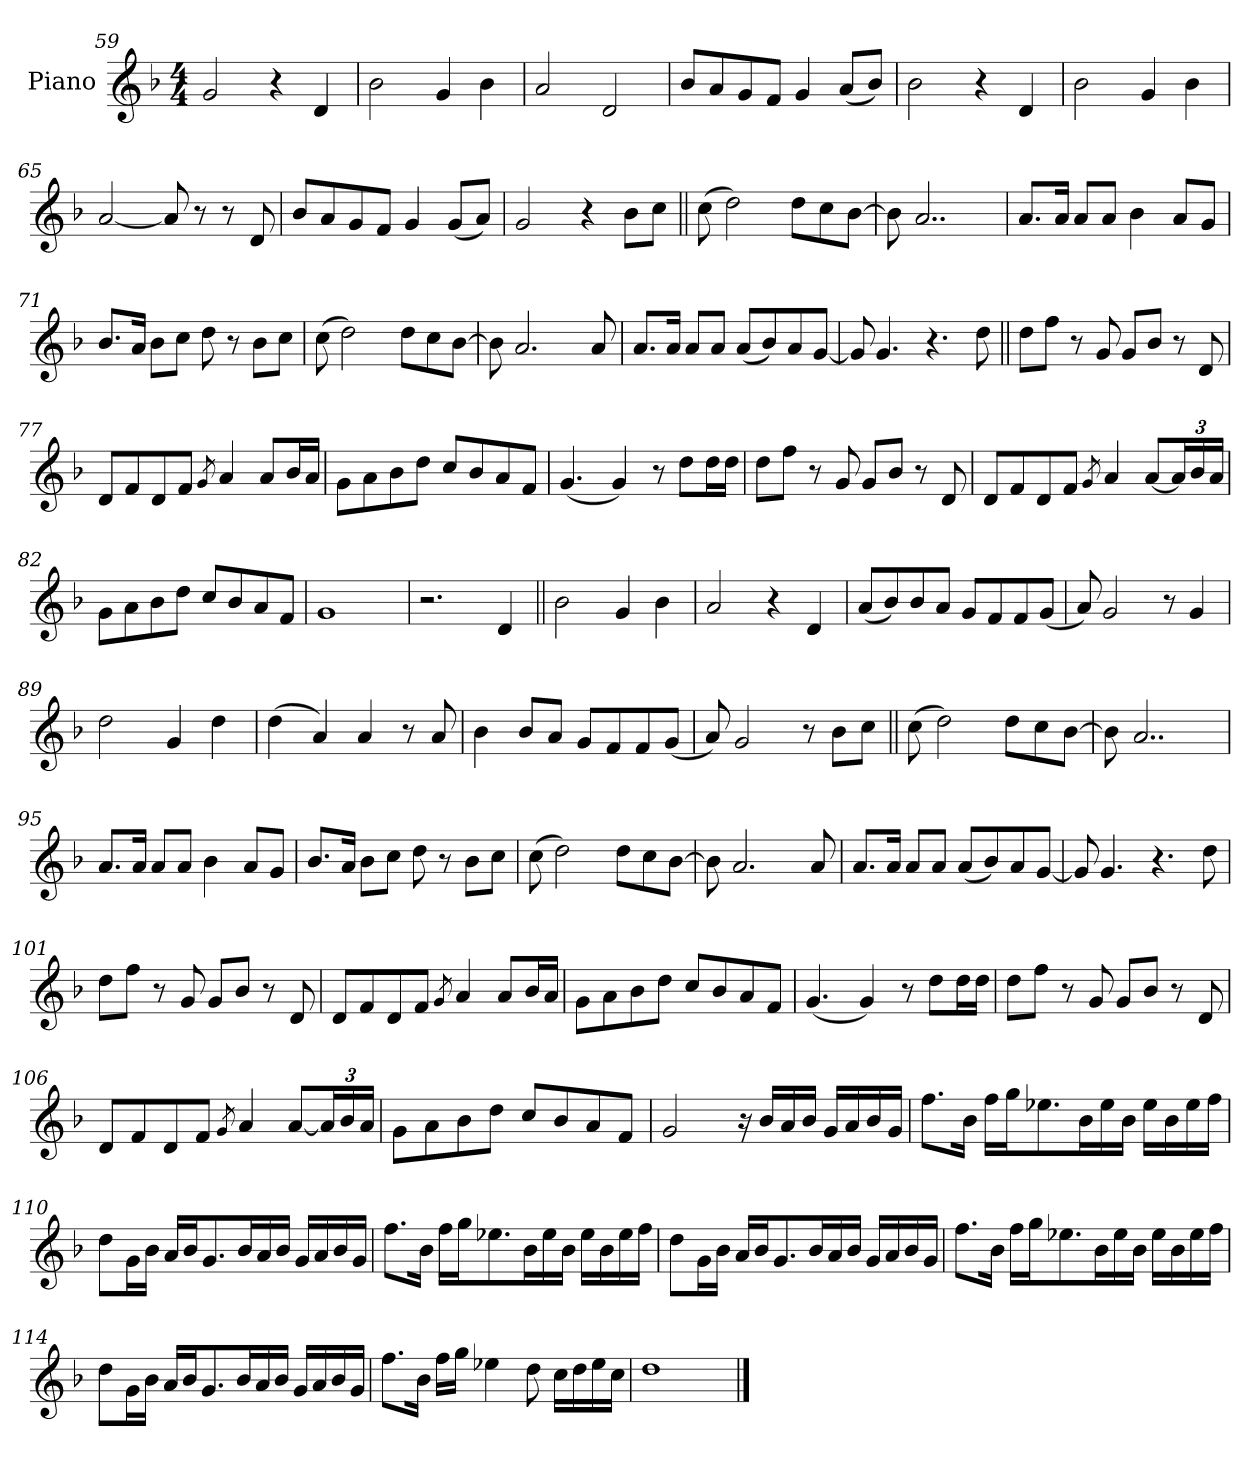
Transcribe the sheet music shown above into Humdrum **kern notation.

**kern
*part1
*staff1
*I"Piano
*I'Pno.
*clefG2
*k[b-]
*M4/4
=59
2g
4r
4d
=60
2b-
4g
4b-
=61
2a
2d
=62
8b-L
8a
8g
8fJ
4g
(8aL
8b-J)
=63
2b-
4r
4d
=64
2b-
4g
4b-
=65
[2a
8a]
8r
8r
8d
=66
8b-L
8a
8g
8fJ
4g
(8gL
8aJ)
=67
2g
4r
8b-L
8ccJ
=68||
(8cc
2dd)
8ddL
8cc
[8b-J
=69
8b-]
2..a
=70
8.aL
16aJk
8aL
8aJ
4b-
8aL
8gJ
=71
8.b-L
16aJk
8b-L
8ccJ
8dd
8r
8b-L
8ccJ
=72
(8cc
2dd)
8ddL
8cc
[8b-J
=73
8b-]
2.a
8a
=74
8.aL
16aJk
8aL
8aJ
(8aL
8b-)
8a
[8gJ
=75
8g]
4.g
4.r
8dd!
=76||
8dd!L
8ff!J
8r
8g!
8g!L
8b-!J
8r
8d!
=77
8d!L
8f!
8d!
8f!J
8qg
4a!
8a!L
16b-!L
16a!JJ
=78
8g!L
8a!
8b-!
8dd!J
8cc!L
8b-!
8a!
8f!J
=79
(4.g!
4g!)
8r
8dd!L
16dd!L
16dd!JJ
=80
8dd!L
8ff!J
8r
8g!
8g!L
8b-!J
8r
8d!
=81
8d!L
8f!
8d!
8f!J
8qg
4a!
[8a!L
*Xbrackettup
24a!L]
24b-!
24a!JJ
=82
8g!L
8a!
8b-!
8dd!J
8cc!L
8b-!
8a!
8f!J
=83
1g!
=84
2.r
4d
=85||
2b-
4g
4b-
=86
2a
4r
4d
=87
(8aL
8b-)
8b-
8aJ
8gL
8f
8f
(8gJ
=88
8a)
2g
8r
4g
=89
2dd
4g
4dd
=90
(4dd
4a)
4a
8r
8a
=91
4b-
8b-L
8aJ
8gL
8f
8f
(8gJ
=92
8a)
2g
8r
8b-L
8ccJ
=93||
(8cc
2dd)
8ddL
8cc
[8b-J
=94
8b-]
2..a
=95
8.aL
16aJk
8aL
8aJ
4b-
8aL
8gJ
=96
8.b-L
16aJk
8b-L
8ccJ
8dd
8r
8b-L
8ccJ
=97
(8cc
2dd)
8ddL
8cc
[8b-J
=98
8b-]
2.a
8a
=99
8.aL
16aJk
8aL
8aJ
(8aL
8b-)
8a
[8gJ
=100
8g]
4.g
4.r
8dd!
=101
8dd!L
8ff!J
8r
8g!
8g!L
8b-!J
8r
8d!
=102
8d!L
8f!
8d!
8f!J
8qg
4a!
8a!L
16b-!L
16a!JJ
=103
8g!L
8a!
8b-!
8dd!J
8cc!L
8b-!
8a!
8f!J
=104
(4.g!
4g!)
8r
8dd!L
16dd!L
16dd!JJ
=105
8dd!L
8ff!J
8r
8g!
8g!L
8b-!J
8r
8d!
=106
8d!L
8f!
8d!
8f!J
8qg
4a!
[8a!L
24a!L]
24b-!
24a!JJ
=107
8g!L
8a!
8b-!
8dd!J
8cc!L
8b-!
8a!
8f!J
=108
2g
16r
16b-LL
16a
16b-JJ
16gLL
16a
16b-
16gJJ
=109
8.ffL
16b-Jk
16ffLL
16ggJ
8.ee-X
16b-L
16ee-
16b-JJ
16ee-LL
16b-
16ee-
16ffJJ
=110
8ddL
16gL
16b-JJ
16aLL
16b-J
8.g
16b-L
16a
16b-JJ
16gLL
16a
16b-
16gJJ
=111
8.ffL
16b-Jk
16ffLL
16ggJ
8.ee-X
16b-L
16ee-
16b-JJ
16ee-LL
16b-
16ee-
16ffJJ
=112
8ddL
16gL
16b-JJ
16aLL
16b-J
8.g
16b-L
16a
16b-JJ
16gLL
16a
16b-
16gJJ
=113
8.ffL
16b-Jk
16ffLL
16ggJ
8.ee-X
16b-L
16ee-
16b-JJ
16ee-LL
16b-
16ee-
16ffJJ
=114
8ddL
16gL
16b-JJ
16aLL
16b-J
8.g
16b-L
16a
16b-JJ
16gLL
16a
16b-
16gJJ
=115
8.ffL
16b-Jk
16ffLL
16ggJJ
4ee-X
8dd
16ccLL
16dd
16ee-
16ccJJ
=116
1dd
==
*-
